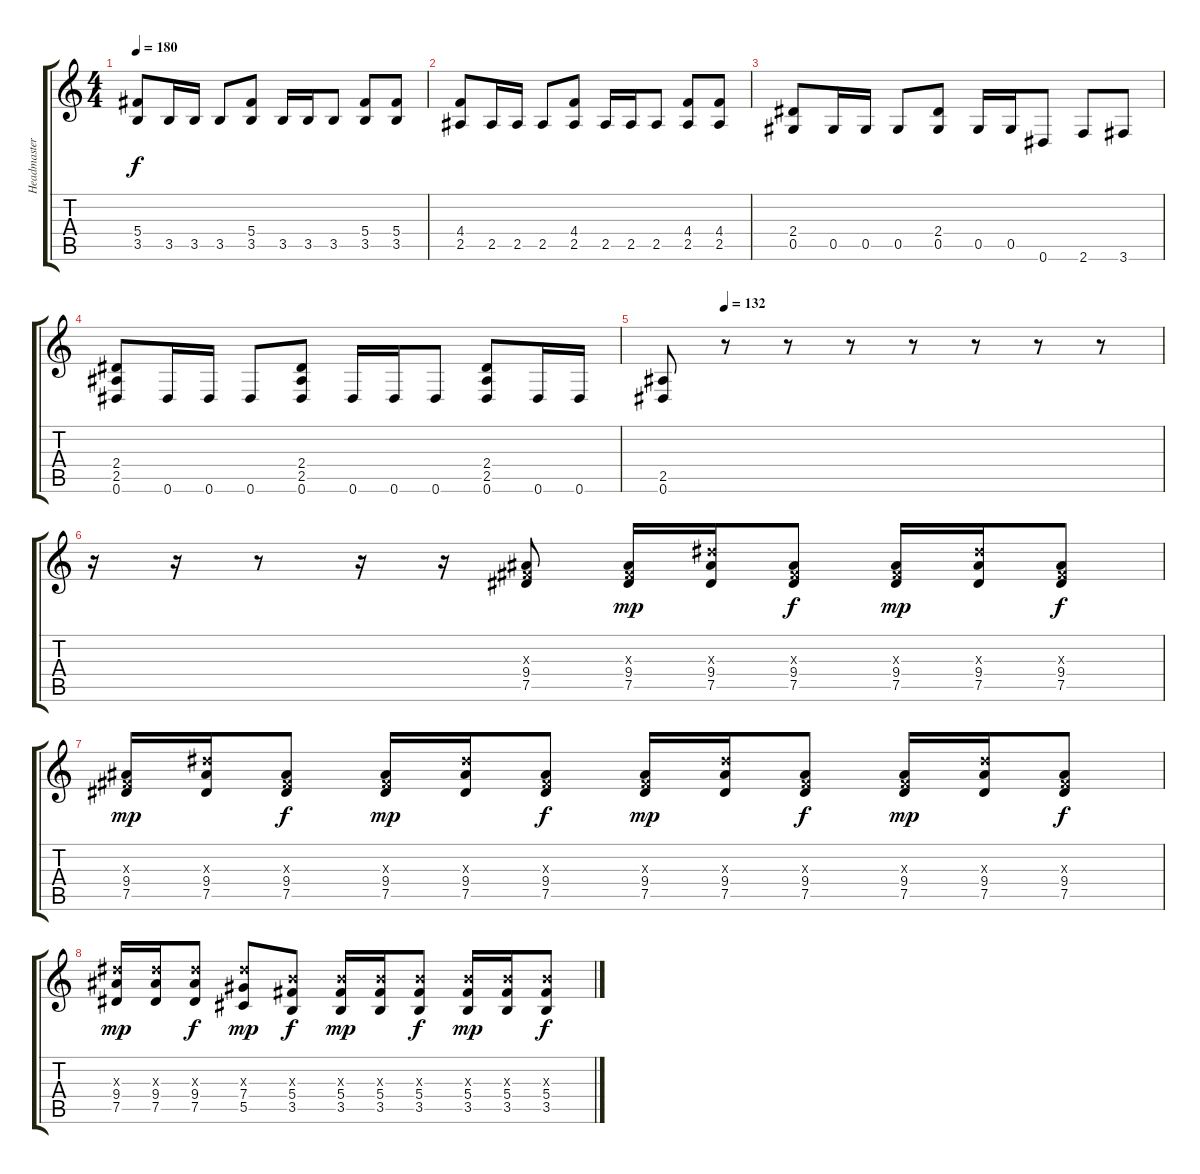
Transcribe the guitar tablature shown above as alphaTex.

\track ("Headmaster" "Headmaster") {instrument distortionguitar}
\staff {score tabs}
\tuning (Eb4 Bb3 Gb3 Db3 Ab2 Eb2) {hide}
\ts (4 4)
\tempo 180
\clef g2
\ks c
(5.4 3.5).8{dy f} 3.5.16 3.5.16 3.5.8 (5.4 3.5).8 3.5.16 3.5.16 3.5.8 (5.4 3.5).8 (5.4 3.5).8 |
(4.4 2.5).8 2.5.16 2.5.16 2.5.8 (4.4 2.5).8 2.5.16 2.5.16 2.5.8 (4.4 2.5).8 (4.4 2.5).8 |
(2.4 0.5).8 0.5.16 0.5.16 0.5.8 (2.4 0.5).8 0.5.16 0.5.16 0.6.8 2.6.8 3.6.8 |
(2.4 2.5 0.6).8 0.6.16 0.6.16 0.6.8 (2.4 2.5 0.6).8 0.6.16 0.6.16 0.6.8 (2.4 2.5 0.6).8 0.6.16 0.6.16 |
\tempo (132 0.125)
(2.5 0.6).8 r.8 r.8 r.8 r.8 r.8 r.8 r.8 |
r.16 r.16 r.8 r.16 r.16 (0.3{x} 9.4 7.5).8 (0.3{x} 9.4 7.5).16{dy mp} (9.3{x} 9.4 7.5).16 (0.3{x} 9.4 7.5).8{dy f} (0.3{x} 9.4 7.5).16{dy mp} (9.3{x} 9.4 7.5).16 (0.3{x} 9.4 7.5).8{dy f} |
(0.3{x} 9.4 7.5).16{dy mp} (9.3{x} 9.4 7.5).16 (0.3{x} 9.4 7.5).8{dy f} (0.3{x} 9.4 7.5).16{dy mp} (9.3{x} 9.4 7.5).16 (0.3{x} 9.4 7.5).8{dy f} (0.3{x} 9.4 7.5).16{dy mp} (9.3{x} 9.4 7.5).16 (0.3{x} 9.4 7.5).8{dy f} (0.3{x} 9.4 7.5).16{dy mp} (9.3{x} 9.4 7.5).16 (0.3{x} 9.4 7.5).8{dy f} |
(9.3{x} 9.4 7.5).16{dy mp} (9.3{x} 9.4 7.5).16 (9.3{x} 9.4 7.5).8{dy f} (9.3{x} 7.4 5.5).8{dy mp} (5.3{x} 5.4 3.5).8{dy f} (5.3{x} 5.4 3.5).16{dy mp} (5.3{x} 5.4 3.5).16 (5.3{x} 5.4 3.5).8{dy f} (5.3{x} 5.4 3.5).16{dy mp} (5.3{x} 5.4 3.5).16 (5.3{x} 5.4 3.5).8{dy f}
